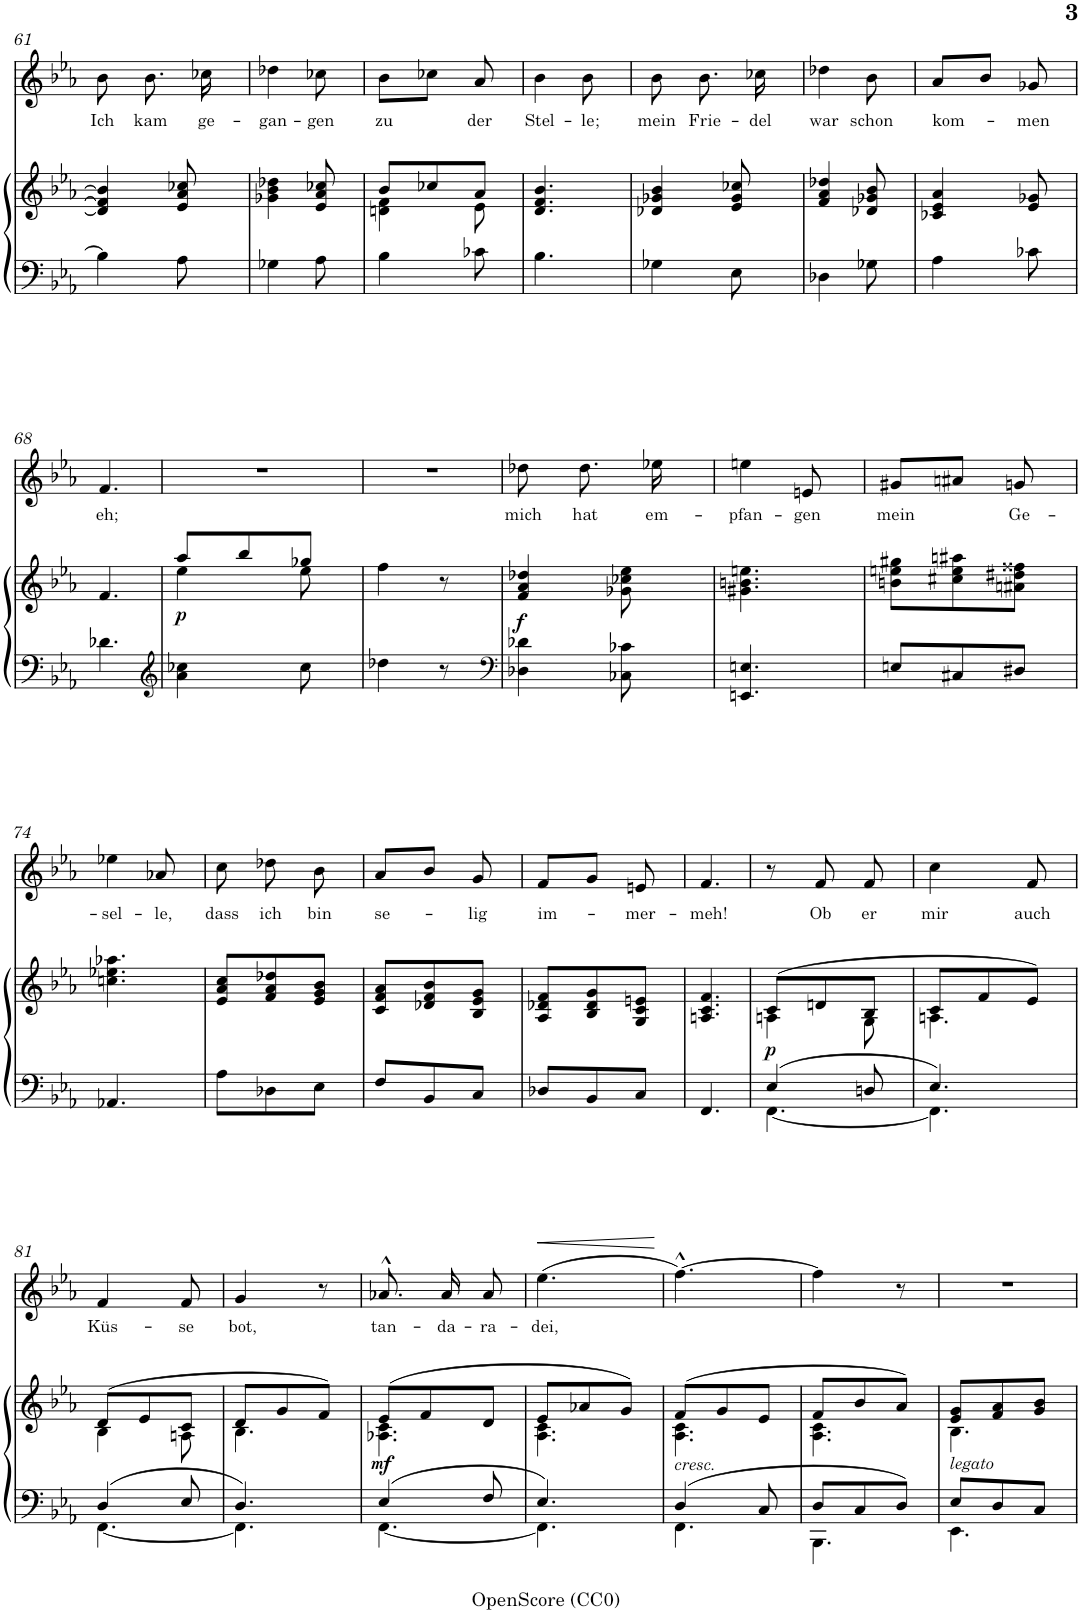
**kern	**kern	**dynam	**kern	**text	**dynam
*part2	*part2	*part2	*part1	*part1	*part1
*staff3	*staff2	*staff2/3	*staff1	*staff1	*staff1
*I"Piano	*	*	*I"Singstimme Voice	*	*
*I'Pno	*	*	*	*	*
!!LO:PB:g=z
*clefF4	*clefG2	*	*clefG2	*	*
*k[b-e-a-]	*k[b-e-a-]	*	*k[b-e-a-]	*	*
*M3/8	*M3/8	*	*M3/8	*	*
=61	=61	=61	=61	=61	=61
!	!	!	!	!LO:LY:b	!
4B-\]	4d/] 4f/] 4b-/]	.	8b-\	Ich	.
!	!	!	!	!LO:LY:b	!
.	.	.	8.b-\	kam	.
8A-\	8e-/ 8a-/ 8cc-X/	.	.	.	.
!	!	!	!	!LO:LY:b	!
.	.	.	16cc-X\	ge-	.
=62	=62	=62	=62	=62	=62
!	!	!	!	!LO:LY:b	!
4G-X\	4g-X\ 4b-\ 4dd-X\	.	4dd-X\	-gan-	.
!	!	!	!	!LO:LY:b	!
8A-\	8e-/ 8a-/ 8cc-X/	.	8cc-X\	-gen	.
=63	=63	=63	=63	=63	=63
*	*^	*	*	*	*
!	!	!	!	!	!LO:LY:b	!
4B-\	8b-/L	4dn\ 4f\	.	8b-\L	zu	.
.	8cc-X/	.	.	8cc-X\J	.	.
!	!	!	!	!	!LO:LY:b	!
8c-X\	8a-/J	8e-\	.	8a-/	der	.
=64	=64	=64	=64	=64	=64	=64
!	!	!	!	!	!LO:LY:b	!
*	*v	*v	*	*	*	*
4.B-\	4.d/ 4.f/ 4.b-/	.	4b-\	Stel-	.
!	!	!	!	!LO:LY:b	!
.	.	.	8b-\	-le;	.
=65	=65	=65	=65	=65	=65
!	!	!	!	!LO:LY:b	!
4G-X\	4d-X/ 4g-X/ 4b-/	.	8b-\	mein	.
!	!	!	!	!LO:LY:b	!
.	.	.	8.b-\	Frie-	.
8E-\	8e-/ 8g-/ 8cc-X/	.	.	.	.
!	!	!	!	!LO:LY:b	!
.	.	.	16cc-X\	-del	.
=66	=66	=66	=66	=66	=66
!	!	!	!	!LO:LY:b	!
4D-X\	4f/ 4a-/ 4dd-X/	.	4dd-X\	war	.
!	!	!	!	!LO:LY:b	!
8G-X\	8d-X/ 8g-X/ 8b-/	.	8b-\	schon	.
=67	=67	=67	=67	=67	=67
!	!	!	!	!LO:LY:b	!
4A-\	4c-X/ 4e-/ 4a-/	.	8a-/L	kom-	.
.	.	.	8b-/J	.	.
!	!	!	!	!LO:LY:b	!
8c-X\	8e-/ 8g-X/	.	8g-X/	-men	.
!!LO:LB:g=z
=68	=68	=68	=68	=68	=68
!	!	!	!	!LO:LY:b	!
4.d-X\	4.f/	.	4.f/	eh;	.
=69	=69	=69	=69	=69	=69
*clefG2	*	*	*	*	*
*	*^	*	*	*	*
!	!	!	!LO:DY:b	!	!	!
4a-\ 4cc-X\	8aa-/L	4ee-\	p	4.r	.	.
.	8bb-/	.	.	.	.	.
8cc-\	8gg-X/J	8ee-\	.	.	.	.
*	*v	*v	*	*	*	*
=70	=70	=70	=70	=70	=70
4dd-X\	4ff\	.	4.r	.	.
8r	8r	.	.	.	.
=71	=71	=71	=71	=71	=71
*clefF4	*	*	*	*	*
!	!	!LO:DY:b	!	!LO:LY:b	!
4D-X\ 4d-X\	4f/ 4a-/ 4dd-X/	f	8dd-X\	mich	.
!	!	!	!	!LO:LY:b	!
.	.	.	8.dd-\	hat	.
8C-X\ 8c-X\	8g-X\ 8cc-X\ 8ee-\	.	.	.	.
!	!	!	!	!LO:LY:b	!
.	.	.	16ee-X\	em-	.
=72	=72	=72	=72	=72	=72
!	!	!	!	!LO:LY:b	!
4.EEn/ 4.En/	4.g#X\ 4.bn\ 4.een\	.	4een\	-pfan-	.
!	!	!	!	!LO:LY:b	!
.	.	.	8en/	-gen	.
=73	=73	=73	=73	=73	=73
!	!	!	!	!LO:LY:b	!
8En/L	8bn\ 8een\ 8gg#X\L	.	8g#X/L	mein	.
8C#X/	8cc#X\ 8ee\ 8aa#X\	.	8a#X/J	.	.
!	!	!	!	!LO:LY:b	!
8D#X/J	8a#X\ 8dd#X\ 8ff##X\J	.	8gn/	Ge-	.
!!LO:LB:g=z
=74	=74	=74	=74	=74	=74
!	!	!	!	!LO:LY:b	!
4.AA-X/	4.ccn\ 4.ee-X\ 4.aa-X\	.	4ee-X\	-sel-	.
!	!	!	!	!LO:LY:b	!
.	.	.	8a-X/	-le,	.
=75	=75	=75	=75	=75	=75
!	!	!	!	!LO:LY:b	!
8A-\L	8e-/ 8a-/ 8cc/L	.	8cc\	dass	.
!	!	!	!	!LO:LY:b	!
8D-X\	8f/ 8a-/ 8dd-X/	.	8dd-X\	ich	.
!	!	!	!	!LO:LY:b	!
8E-\J	8e-/ 8g/ 8b-/J	.	8b-\	bin	.
=76	=76	=76	=76	=76	=76
!	!	!	!	!LO:LY:b	!
8F/L	8c/ 8f/ 8a-/L	.	8a-/L	se-	.
8BB-/	8d-X/ 8f/ 8b-/	.	8b-/J	.	.
!	!	!	!	!LO:LY:b	!
8C/J	8B-/ 8e-/ 8g/J	.	8g/	-lig	.
=77	=77	=77	=77	=77	=77
!	!	!	!	!LO:LY:b	!
8D-X/L	8A-/ 8d-X/ 8f/L	.	8f/L	im-	.
8BB-/	8B-/ 8d-/ 8g/	.	8g/J	.	.
!	!	!	!	!LO:LY:b	!
8C/J	8G/ 8c/ 8en/J	.	8en/	-mer-	.
=78	=78	=78	=78	=78	=78
!	!	!	!	!LO:LY:b	!
4.FF/	4.An/ 4.c/ 4.f/	.	4.f/	-meh!	.
=79	=79	=79	=79	=79	=79
*^	*^	*	*	*	*
!	!	!	!	!LO:DY:b	!	!	!
4E-/	[4.FF\	(8c/L	4An\	p	8r	.	.
!	!	!	!	!	!	!LO:LY:b	!
.	.	8dn/	.	.	8f/	Ob	.
!	!	!	!	!	!	!LO:LY:b	!
8Dn/	.	8B-/J	8G\	.	8f/	er	.
=80	=80	=80	=80	=80	=80	=80	=80
!	!	!	!	!	!	!LO:LY:b	!
4.E-/	4.FF\]	8c/L	4.An\	.	4cc\	mir	.
.	.	8f/	.	.	.	.	.
!	!	!	!	!	!	!LO:LY:b	!
.	.	8e-/J)	.	.	8f/	auch	.
!!LO:LB:g=z
=81	=81	=81	=81	=81	=81	=81	=81
!	!	!	!	!	!	!LO:LY:b	!
4D/	[4.FF\	(8d/L	4B-\	.	4f/	Küs-	.
.	.	8e-/	.	.	.	.	.
!	!	!	!	!	!	!LO:LY:b	!
8E-/	.	8c/J	8An\	.	8f/	-se	.
=82	=82	=82	=82	=82	=82	=82	=82
!	!	!	!	!	!	!LO:LY:b	!
4.D/	4.FF\]	8d/L	4.B-\	.	4g/	bot,	.
.	.	8g/	.	.	.	.	.
.	.	8f/J)	.	.	8r	.	.
=83	=83	=83	=83	=83	=83	=83	=83
!	!	!	!	!LO:DY:b	!	!LO:LY:b	!
4E-/	[4.FF\	(8e-/L	4.A-X\ 4.c\	mf	8.a-X^^/	tan-	.
.	.	8f/	.	.	.	.	.
!	!	!	!	!	!	!LO:LY:b	!
.	.	.	.	.	16a-/	-da-	.
!	!	!	!	!	!	!LO:LY:b	!
8F/	.	8d/J	.	.	8a-/	-ra-	.
=84	=84	=84	=84	=84	=84	=84	=84
!	!	!	!	!	!	!LO:LY:b	!LO:HP:b
4.E-/	4.FF\]	8e-/L	4.A-\ 4.c\	.	(4.ee-\	-dei,	<
.	.	8a-X/	.	.	.	.	.
.	.	8g/J)	.	.	.	.	.
*v	*v	*	*	*	*	*	*
*	*v	*v	*	*	*	*
.	.	.	.	.	[
=85	=85	=85	=85	=85	=85
*^	*^	*	*	*	*
!	!	!LO:TX:b:i:t=cresc.	!	!	!	!	!
4D/	4.FF\	(8f/L	4.A-\ 4.c\	.	[4.ff^^\)	.	.
.	.	8g/	.	.	.	.	.
8C/	.	8e-/J	.	.	.	.	.
=86	=86	=86	=86	=86	=86	=86	=86
8D/L	4.BBB-\	8f/L	4.A-\ 4.c\	.	4ff\]	.	.
8C/	.	8b-/	.	.	.	.	.
8D/J	.	8a-/J)	.	.	8r	.	.
=87	=87	=87	=87	=87	=87	=87	=87
!	!	!LO:TX:b:i:t=legato	!	!	!	!	!
8E-/L	4.EE-\	8e-/ 8g/L	4.B-\	.	4.r	.	.
8D/	.	8f/ 8a-/	.	.	.	.	.
8C/J	.	8g/ 8b-/J	.	.	.	.	.
*v	*v	*	*	*	*	*	*
*	*v	*v	*	*	*	*
=	=	=	=	=	=
*-	*-	*-	*-	*-	*-
